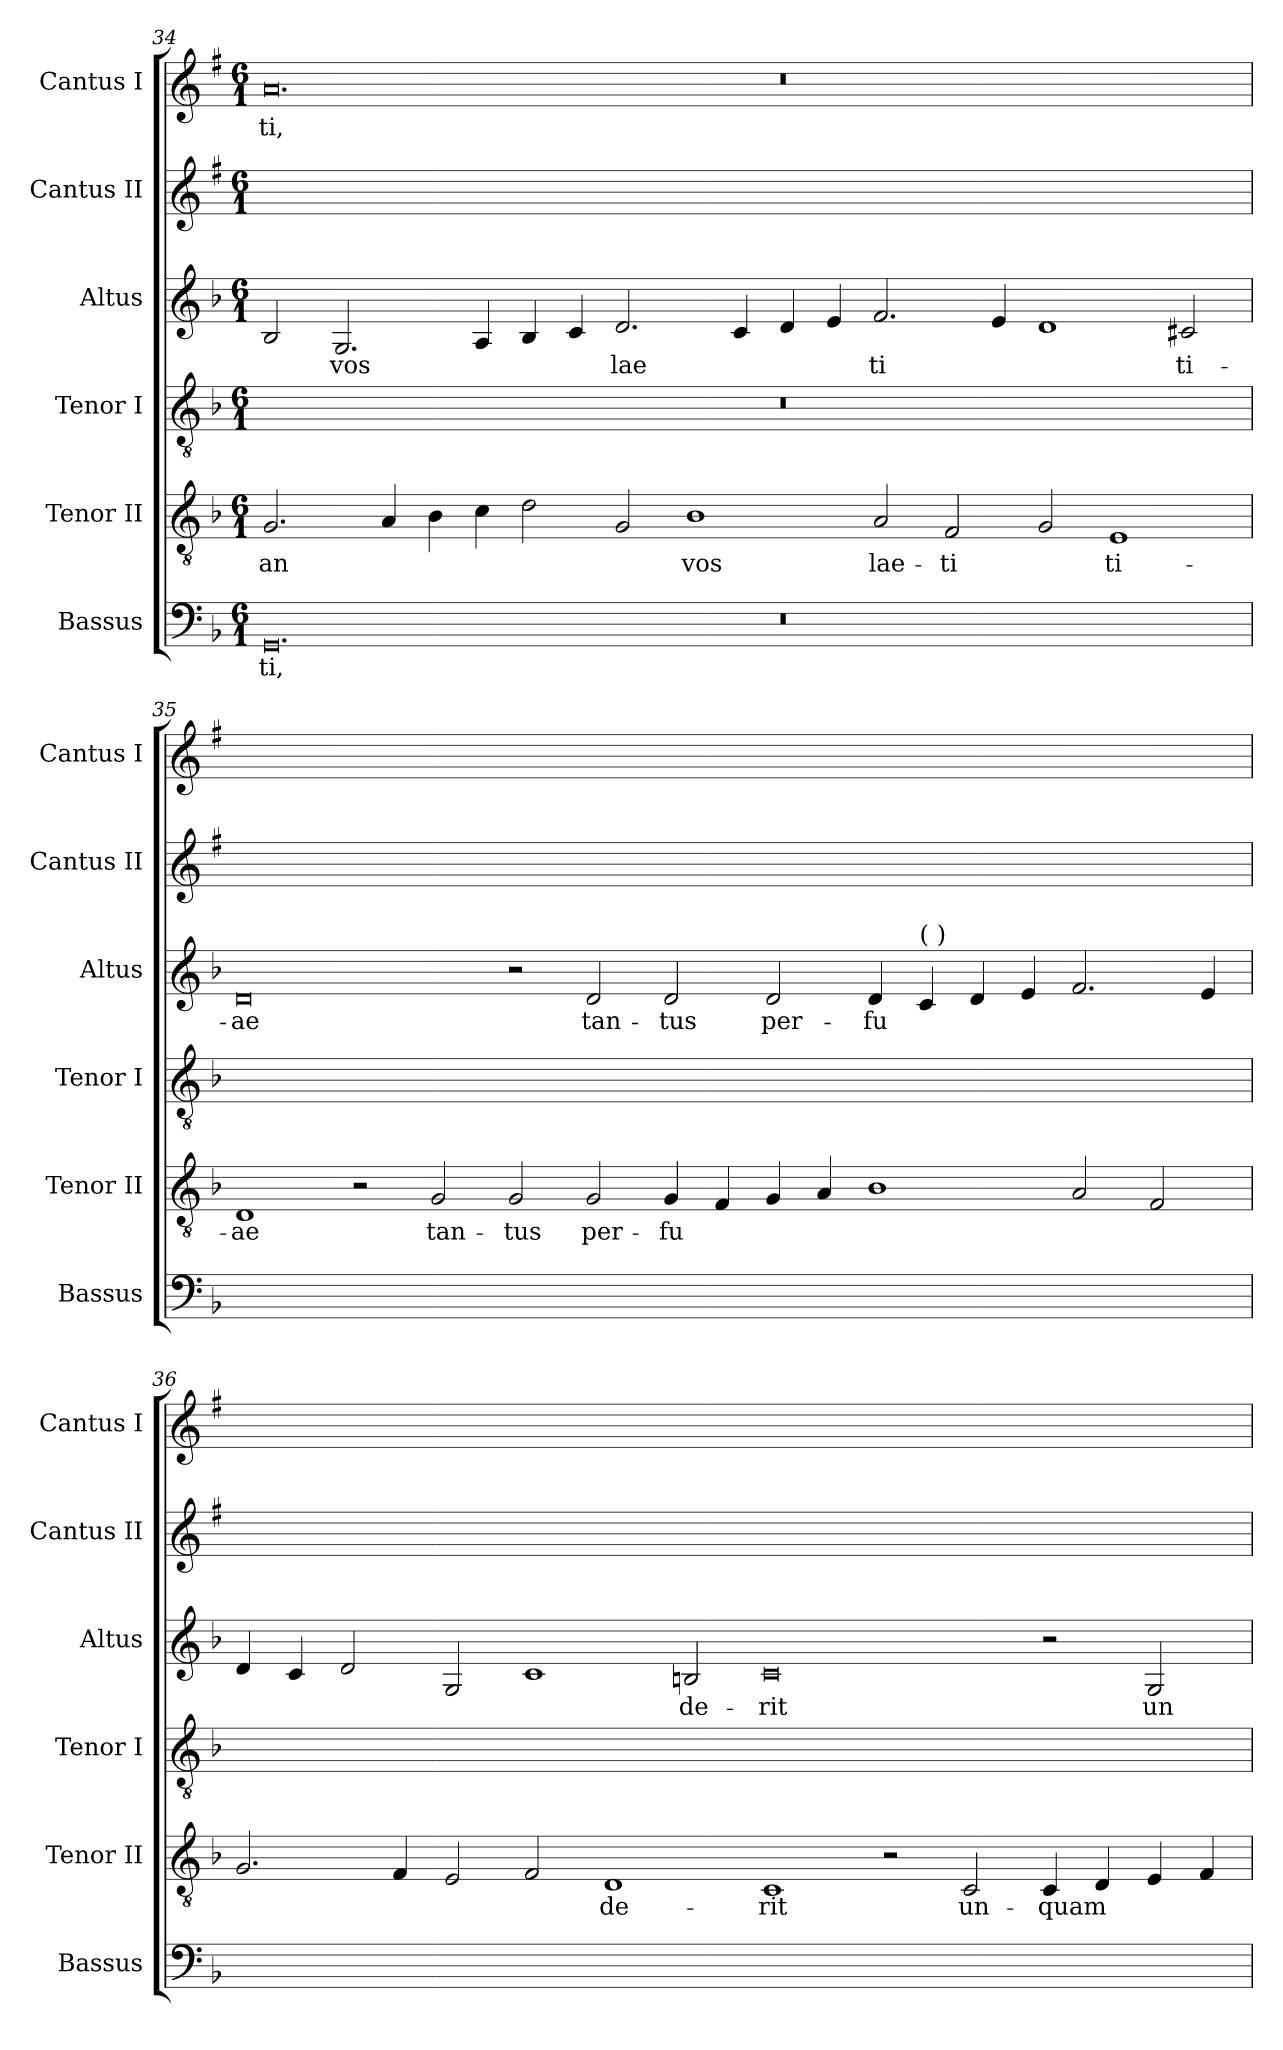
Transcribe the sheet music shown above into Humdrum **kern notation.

**kern	**text	**kern	**text	**kern	**kern	**text	**kern	**kern	**text
*part6	*part6	*part5	*part5	*part4	*part3	*part3	*part2	*part1	*part1
*staff6	*staff6	*staff5	*staff5	*staff4	*staff3	*staff3	*staff2	*staff1	*staff1
*I"Bassus	*	*I"Tenor II	*	*I"Tenor I	*I"Altus	*	*I"Cantus II	*I"Cantus I	*
*I'Bassus	*	*I'Tenor II	*	*I'Tenor I	*I'Altus	*	*I'Cantus II	*I'Cantus I	*
!!LO:LB:g=z
*clefF4	*	*clefGv2	*	*clefGv2	*clefG2	*	*clefG2	*clefG2	*
*	*	*	*	*	*	*	*ITrd1c2	*ITrd1c2	*
*k[b-]	*	*k[b-]	*	*k[b-]	*k[b-]	*	*k[b-]	*k[b-]	*
*F:	*	*F:	*	*F:	*F:	*	*F:	*F:	*
*M6/1	*	*M6/1	*	*M6/1	*M6/1	*	*M6/1	*M6/1	*
=34	=34	=34	=34	=34	=34	=34	=34	=34	=34
!	!LO:LY:b	!	!LO:LY:b	!	!	!	!	!	!LO:LY:b
0.GG	-ti,	2.G	an	0dyy_	2B-	.	00.ryy	0.g	ti,
!	!	!	!	!	!	!LO:LY:b	!	!	!
.	.	.	.	.	2.G	vos	.	.	.
.	.	4A	.	.	.	.	.	.	.
.	.	4B-	.	.	.	.	.	.	.
.	.	4c	.	.	4A	.	.	.	.
.	.	2d	.	.	4B-	.	.	.	.
.	.	.	.	.	4c	.	.	.	.
!	!	!	!	!	!	!LO:LY:b	!	!	!
.	.	2G	.	1dyy]	2.d	lae	.	.	.
!	!	!	!LO:LY:b	!	!	!	!	!	!
.	.	1B-	vos	.	.	.	.	.	.
.	.	.	.	.	4c	.	.	.	.
0.r	.	.	.	0.r	4d	.	.	0.r	.
.	.	.	.	.	4e	.	.	.	.
!	!	!	!LO:LY:b	!	!	!LO:LY:b	!	!	!
.	.	2A	lae-	.	2.f	ti	.	.	.
!	!	!	!LO:LY:b	!	!	!	!	!	!
.	.	2F	-ti	.	.	.	.	.	.
.	.	.	.	.	4e	.	.	.	.
.	.	2G	.	.	1d	.	.	.	.
!	!	!	!LO:LY:b	!	!	!	!	!	!
.	.	1E	ti-	.	.	.	.	.	.
!	!	!	!	!	!	!LO:LY:b	!	!	!
.	.	.	.	.	2c#	ti-	.	.	.
=35	=35	=35	=35	=35	=35	=35	=35	=35	=35
!	!	!	!LO:LY:b	!	!	!LO:LY:b	!	!	!
00.ryy	.	1D	-ae	00.ryy	0d	-ae	00.ryy	00.ryy	.
.	.	2r	.	.	.	.	.	.	.
!	!	!	!LO:LY:b	!	!	!	!	!	!
.	.	2G	tan-	.	.	.	.	.	.
!	!	!	!LO:LY:b	!	!	!	!	!	!
.	.	2G	-tus	.	2r	.	.	.	.
!	!	!	!LO:LY:b	!	!	!LO:LY:b	!	!	!
.	.	2G	per-	.	2d	tan-	.	.	.
!	!	!	!LO:LY:b	!	!	!LO:LY:b	!	!	!
.	.	4G	-fu	.	2d	-tus	.	.	.
.	.	4F	.	.	.	.	.	.	.
!	!	!	!	!	!	!LO:LY:b	!	!	!
.	.	4G	.	.	2d	per-	.	.	.
.	.	4A	.	.	.	.	.	.	.
!	!	!	!	!	!	!LO:LY:b	!	!	!
.	.	1B-	.	.	4d	-fu	.	.	.
!	!	!	!	!	!LO:TX:a:t=(  )	!	!	!	!
.	.	.	.	.	4c	.	.	.	.
.	.	.	.	.	4d	.	.	.	.
.	.	.	.	.	4e	.	.	.	.
.	.	2A	.	.	2.f	.	.	.	.
.	.	2F	.	.	.	.	.	.	.
.	.	.	.	.	4e	.	.	.	.
=36	=36	=36	=36	=36	=36	=36	=36	=36	=36
00.ryy	.	2.G	.	00.ryy	4d	.	00.ryy	00.ryy	.
.	.	.	.	.	4c	.	.	.	.
.	.	.	.	.	2d	.	.	.	.
.	.	4F	.	.	.	.	.	.	.
.	.	2E	.	.	2G	.	.	.	.
.	.	2F	.	.	1c	.	.	.	.
!	!	!	!LO:LY:b	!	!	!	!	!	!
.	.	1D	de-	.	.	.	.	.	.
!	!	!	!	!	!	!LO:LY:b	!	!	!
.	.	.	.	.	2B	de-	.	.	.
!	!	!	!LO:LY:b	!	!	!LO:LY:b	!	!	!
.	.	1C	-rit	.	0c	-rit	.	.	.
.	.	2r	.	.	.	.	.	.	.
!	!	!	!LO:LY:b	!	!	!	!	!	!
.	.	2C	un-	.	.	.	.	.	.
!	!	!	!LO:LY:b	!	!	!	!	!	!
.	.	4C	-quam	.	2r	.	.	.	.
.	.	4D	.	.	.	.	.	.	.
!	!	!	!	!	!	!LO:LY:b	!	!	!
.	.	4E	.	.	2G	un-	.	.	.
.	.	4F	.	.	.	.	.	.	.
=	=	=	=	=	=	=	=	=	=
*-	*-	*-	*-	*-	*-	*-	*-	*-	*-
